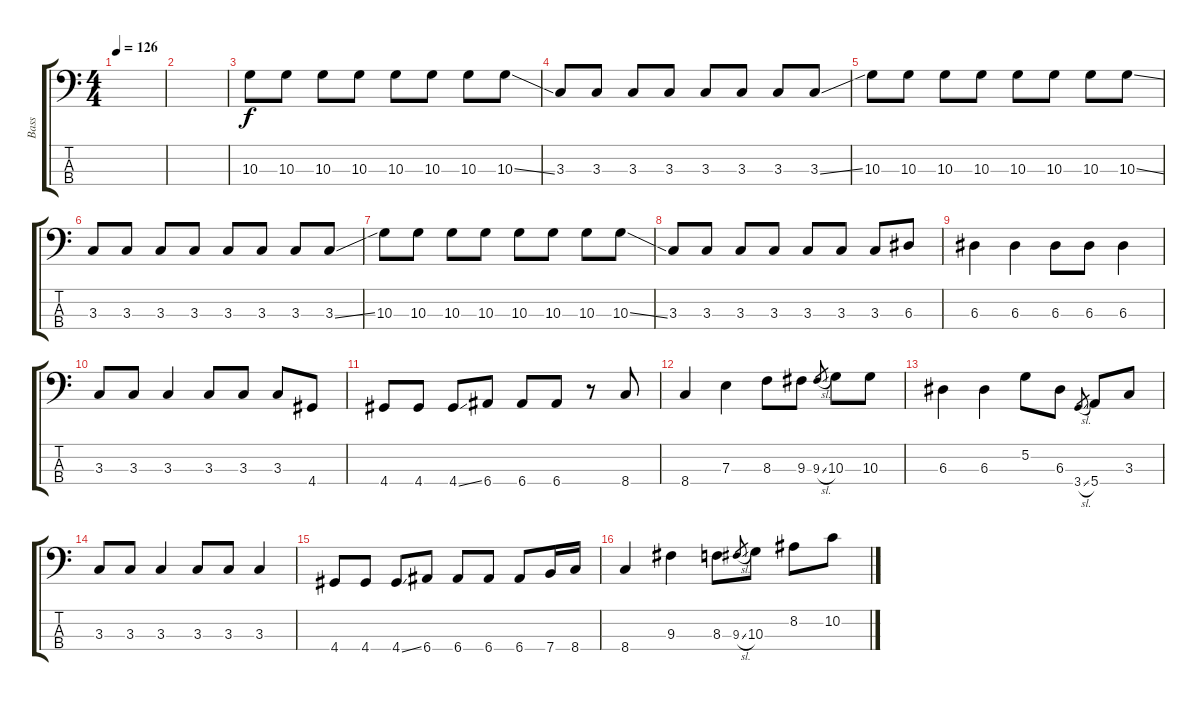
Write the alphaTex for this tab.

\track ("Bass" "Bass") {instrument electricbassfinger}
\staff {score tabs}
\tuning (G2 D2 A1 E1) {hide}
\ts (4 4)
\tempo 126
\clef f4
\ks c
|
|
10.3.8 10.3.8 10.3.8 10.3.8 10.3.8 10.3.8 10.3.8 10.3{ss}.8 |
3.3.8 3.3.8 3.3.8 3.3.8 3.3.8 3.3.8 3.3.8 3.3{ss}.8 |
10.3.8 10.3.8 10.3.8 10.3.8 10.3.8 10.3.8 10.3.8 10.3{ss}.8 |
3.3.8 3.3.8 3.3.8 3.3.8 3.3.8 3.3.8 3.3.8 3.3{ss}.8 |
10.3.8 10.3.8 10.3.8 10.3.8 10.3.8 10.3.8 10.3.8 10.3{ss}.8 |
3.3.8 3.3.8 3.3.8 3.3.8 3.3.8 3.3.8 3.3.8 6.3.8 |
6.3.4 6.3.4 6.3.8 6.3.8 6.3.4 |
3.3.8 3.3.8 3.3.4 3.3.8 3.3.8 3.3.8 4.4.8 |
4.4.8 4.4.8 4.4{ss}.8 6.4.8 6.4.8 6.4.8 r.8 8.4.8 |
8.4.4 7.3.4 8.3.8 9.3.8 9.3{sl}.8{gr} 10.3.8 10.3.8 |
6.3.4 6.3.4 5.2.8 6.3.8 3.4{sl}.8{gr} 5.4.8 3.3.8 |
3.3.8 3.3.8 3.3.4 3.3.8 3.3.8 3.3.4 |
4.4.8 4.4.8 4.4{ss}.8 6.4.8 6.4.8 6.4.8 6.4.8 7.4.16 8.4.16 |
8.4.4 9.3.4 8.3.8 9.3{sl}.8{gr} 10.3.8 8.2.8 10.2.8
